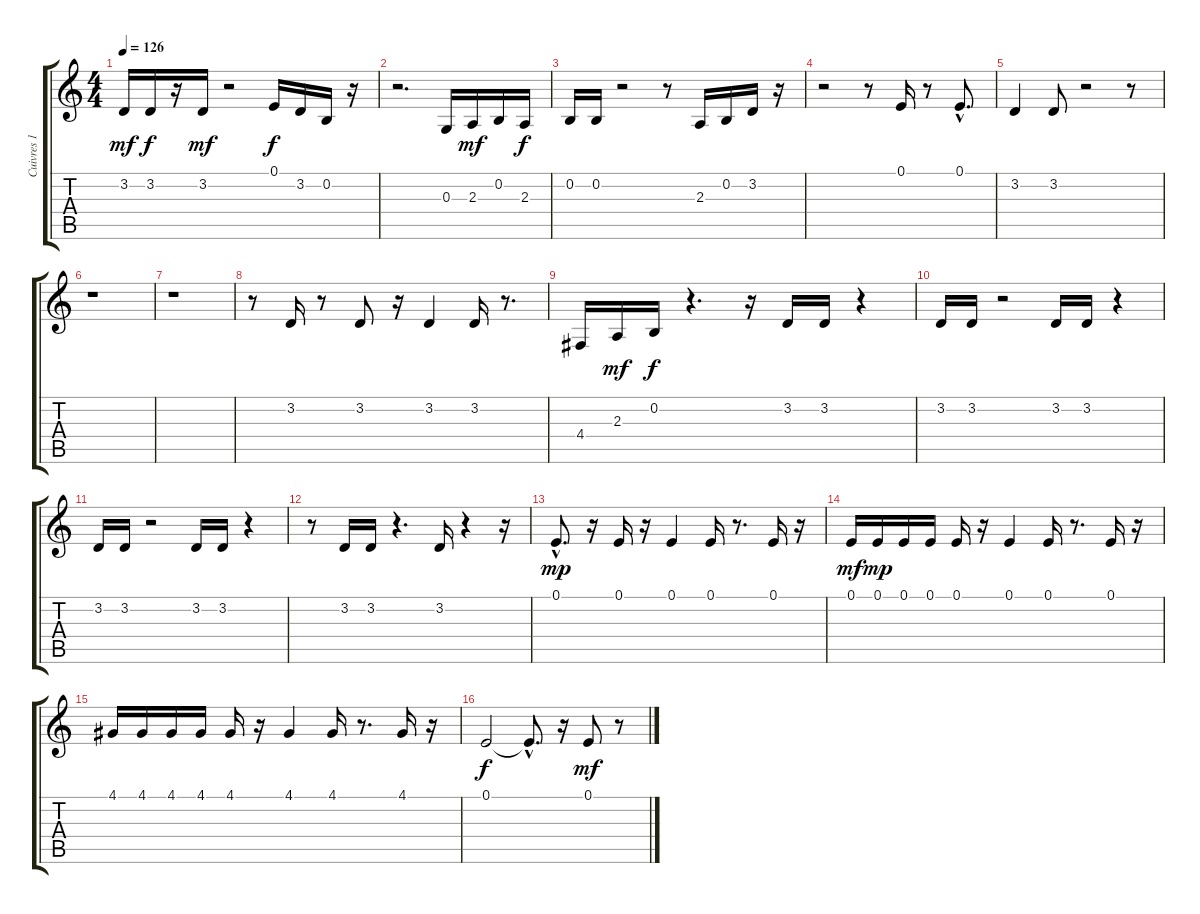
\track ("Cuivres 1" "Cuivres 1") {instrument brasssection}
\staff {score tabs}
\tuning (E4 B3 G3 D3 A2 E2) {hide}
\ts (4 4)
\tempo 126
\clef g2
\ks c
3.2.16{dy mf} 3.2.16{dy f} r.16 3.2.16{dy mf} r.2 0.1.16{dy f} 3.2.16 0.2.16 r.16 |
r.2{d} 0.3.16 2.3.16{dy mf} 0.2.16 2.3.16{dy f} |
0.2.16 0.2.16 r.2 r.8 2.3.16 0.2.16 3.2.16 r.16 |
r.2 r.8 0.1.16 r.8 0.1{hac}.8{d} |
3.2.4 3.2.8 r.2 r.8 |
r.1 |
r.1 |
r.8 3.2.16 r.8 3.2.8 r.16 3.2.4 3.2.16 r.8{d} |
4.4.16 2.3.16{dy mf} 0.2.16{dy f} r.4{d} r.16 3.2.16 3.2.16 r.4 |
3.2.16 3.2.16 r.2 3.2.16 3.2.16 r.4 |
3.2.16 3.2.16 r.2 3.2.16 3.2.16 r.4 |
r.8 3.2.16 3.2.16 r.4{d} 3.2.16 r.4 r.16 |
0.1{hac}.8{d dy mp} r.16 0.1.16 r.16 0.1.4 0.1.16 r.8{d} 0.1.16 r.16 |
0.1.16{dy mf} 0.1.16{dy mp} 0.1.16 0.1.16 0.1.16 r.16 0.1.4 0.1.16 r.8{d} 0.1.16 r.16 |
4.1.16 4.1.16 4.1.16 4.1.16 4.1.16 r.16 4.1.4 4.1.16 r.8{d} 4.1.16 r.16 |
0.1.2{dy f volume 4} 0.1{hac t}.8{d} r.16 0.1.8{dy mf volume 11} r.8
